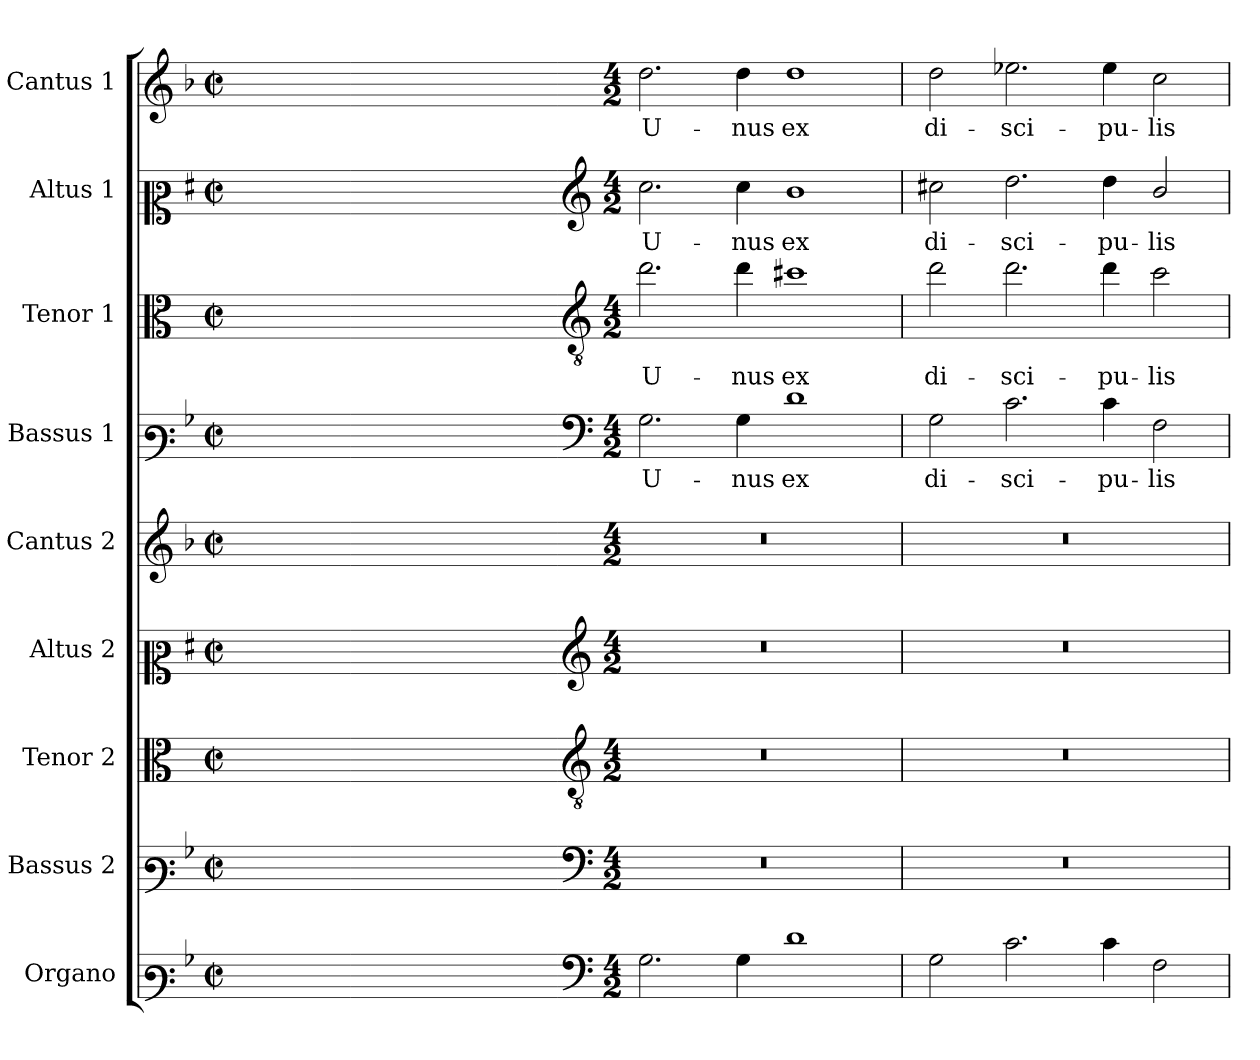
**kern	**kern	**kern	**kern	**kern	**kern	**text	**kern	**text	**kern	**text	**kern	**text
*part9	*part8	*part7	*part6	*part5	*part4	*part4	*part3	*part3	*part2	*part2	*part1	*part1
*staff9	*staff8	*staff7	*staff6	*staff5	*staff4	*staff4	*staff3	*staff3	*staff2	*staff2	*staff1	*staff1
*I"Organo	*I"Bassus 2	*I"Tenor 2	*I"Altus 2	*I"Cantus 2	*I"Bassus 1	*	*I"Tenor 1	*	*I"Altus 1	*	*I"Cantus 1	*
*I'Org	*I'B2	*I'T2	*I'A2	*I'C2	*I'B1	*	*I'T1	*	*I'A1	*	*I'C1	*
*clefF3	*clefF3	*clefC3	*clefC2	*clefG2	*clefF3	*	*clefC3	*	*clefC2	*	*clefG2	*
*	*	*ITrd4c7	*ITrd1c2	*	*	*	*ITrd4c7	*	*ITrd1c2	*	*	*
*k[b-]	*k[b-]	*k[b-]	*k[b-]	*k[b-]	*k[b-]	*	*k[b-]	*	*k[b-]	*	*k[b-]	*
*F:	*F:	*F:	*F:	*F:	*F:	*	*F:	*	*F:	*	*F:	*
*M2/2	*M2/2	*M2/2	*M2/2	*M2/2	*M2/2	*	*M2/2	*	*M2/2	*	*M2/2	*
*met(c|)	*met(c|)	*met(c|)	*met(c|)	*met(c|)	*met(c|)	*	*met(c|)	*	*met(c|)	*	*met(c|)	*
=	=	=	=	=	=	=	=	=	=	=	=	=
1ryy	1ryy	1ryy	1ryy	1ryy	1ryy	.	1ryy	.	1ryy	.	1ryy	.
=1X-	=1X-	=1X-	=1X-	=1X-	=1X-	=1X-	=1X-	=1X-	=1X-	=1X-	=1X-	=1X-
4ryy	4ryy	4ryy	4ryy	4ryy	4ryy	.	4ryy	.	4ryy	.	4ryy	.
4ryy	4ryy	4ryy	4ryy	4ryy	4ryy	.	4ryy	.	4ryy	.	4ryy	.
4ryy	4ryy	4ryy	4ryy	4ryy	4ryy	.	4ryy	.	4ryy	.	4ryy	.
4ryy	4ryy	4ryy	4ryy	4ryy	4ryy	.	4ryy	.	4ryy	.	4ryy	.
=1-	=1-	=1-	=1-	=1-	=1-	=1-	=1-	=1-	=1-	=1-	=1-	=1-
*clefF4	*clefF4	*clefGv2	*clefG2	*	*clefF4	*	*clefGv2	*	*clefG2	*	*	*
*M4/2	*M4/2	*M4/2	*M4/2	*M4/2	*M4/2	*	*M4/2	*	*M4/2	*	*M4/2	*
!	!	!	!	!	!	!LO:LY:b	!	!LO:LY:b	!	!LO:LY:b	!	!LO:LY:b
2.G\	0r	0r	0r	0r	2.G\	U-	2.g\	U-	2.b-\	U-	2.dd\	U-
!	!	!	!	!	!	!LO:LY:b	!	!LO:LY:b	!	!LO:LY:b	!	!LO:LY:b
4G\	.	.	.	.	4G\	-nus	4g\	-nus	4b-\	-nus	4dd\	-nus
!	!	!	!	!	!	!LO:LY:b	!	!LO:LY:b	!	!LO:LY:b	!	!LO:LY:b
1d	.	.	.	.	1d	ex	1f#X	ex	1a	ex	1dd	ex
=2	=2	=2	=2	=2	=2	=2	=2	=2	=2	=2	=2	=2
!	!	!	!	!	!	!LO:LY:b	!	!LO:LY:b	!	!LO:LY:b	!	!LO:LY:b
2G\	0r	0r	0r	0r	2G\	di-	2g\	di-	2bn\	di-	2dd\	di-
!	!	!	!	!	!	!LO:LY:b	!	!LO:LY:b	!	!LO:LY:b	!	!LO:LY:b
2.c\	.	.	.	.	2.c\	-sci-	2.g\	-sci-	2.cc\	-sci-	2.ee-X\	-sci-
!	!	!	!	!	!	!LO:LY:b	!	!LO:LY:b	!	!LO:LY:b	!	!LO:LY:b
4c\	.	.	.	.	4c\	-pu-	4g\	-pu-	4cc\	-pu-	4ee-\	-pu-
!	!	!	!	!	!	!LO:LY:b	!	!LO:LY:b	!	!LO:LY:b	!	!LO:LY:b
2F\	.	.	.	.	2F\	-lis	2f\	-lis	2a/	-lis	2cc\	-lis
=	=	=	=	=	=	=	=	=	=	=	=	=
*-	*-	*-	*-	*-	*-	*-	*-	*-	*-	*-	*-	*-
